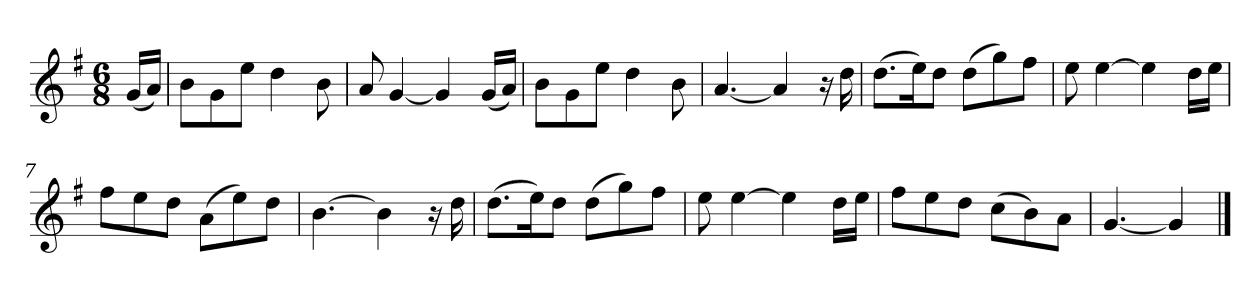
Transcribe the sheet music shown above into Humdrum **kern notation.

**kern
*part1
*staff1
*k[f#]
*M6/8
*MM120
=
(16gLL
16aJJ)
=1
8bL
8g
8eeJ
4dd
8b
=2
8a
[4g
4g]
(16gLL
16aJJ)
=3
8bL
8g
8eeJ
4dd
8b
=4
[4.a
4a]
16r
16dd
=5
(8.ddL
16eeK)
8ddJ
(8ddL
8gg)
8ff#J
=6
8ee
[4ee
4ee]
16ddLL
16eeJJ
=7
8ff#L
8ee
8ddJ
(8aL
8ee)
8ddJ
=8
[4.b
4b]
16r
16dd
=9
(8.ddL
16eeK)
8ddJ
(8ddL
8gg)
8ff#J
=10
8ee
[4ee
4ee]
16ddLL
16eeJJ
=11
8ff#L
8ee
8ddJ
(8ccL
8b)
8aJ
=12
[4.g
4g]
==
*-
